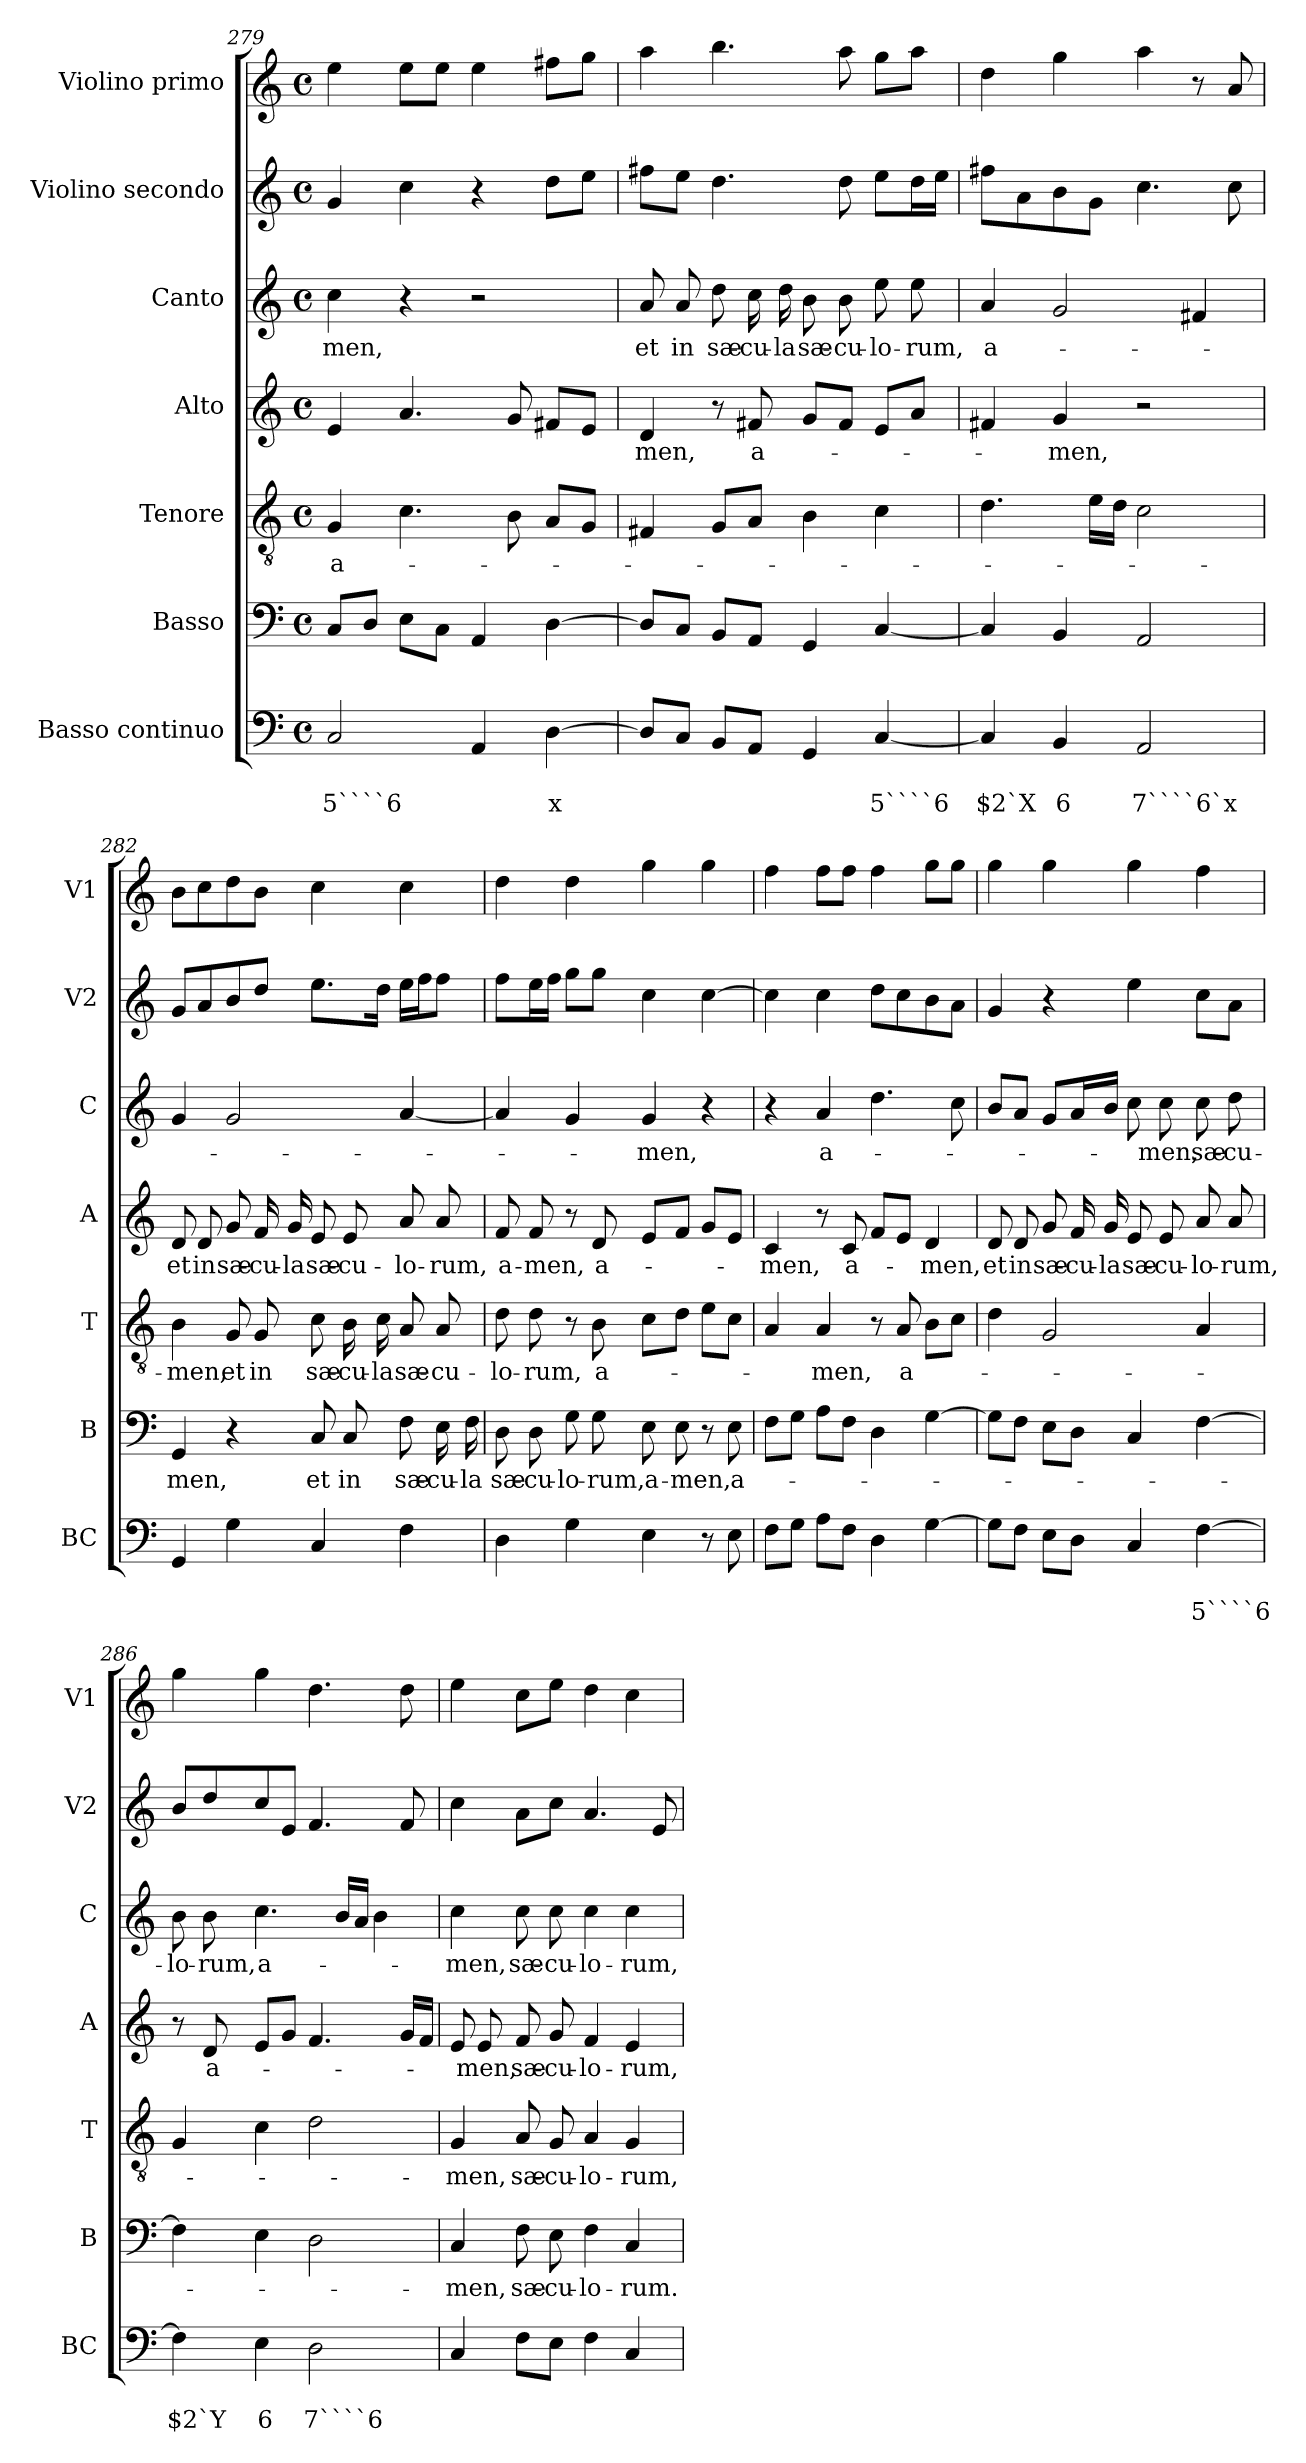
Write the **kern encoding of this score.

**kern	**text	**text	**kern	**text	**kern	**text	**kern	**text	**kern	**text	**kern	**kern
*part7	*part7	*part7	*part6	*part6	*part5	*part5	*part4	*part4	*part3	*part3	*part2	*part1
*staff7	*staff7	*staff7	*staff6	*staff6	*staff5	*staff5	*staff4	*staff4	*staff3	*staff3	*staff2	*staff1
*I"Basso continuo	*	*	*I"Basso	*	*I"Tenore	*	*I"Alto	*	*I"Canto	*	*I"Violino secondo	*I"Violino primo
*I'BC	*	*	*I'B	*	*I'T	*	*I'A	*	*I'C	*	*I'V2	*I'V1
*clefF4	*	*	*clefF4	*	*clefGv2	*	*clefG2	*	*clefG2	*	*clefG2	*clefG2
*k[]	*	*	*k[]	*	*k[]	*	*k[]	*	*k[]	*	*k[]	*k[]
*C:	*	*	*C:	*	*C:	*	*C:	*	*C:	*	*C:	*C:
*M4/4	*	*	*M4/4	*	*M4/4	*	*M4/4	*	*M4/4	*	*M4/4	*M4/4
*met(c)	*	*	*met(c)	*	*met(c)	*	*met(c)	*	*met(c)	*	*met(c)	*met(c)
=279	=279	=279	=279	=279	=279	=279	=279	=279	=279	=279	=279	=279
!	!	!LO:LY:b	!	!	!	!LO:LY:b	!	!	!	!LO:LY:b	!	!
2C/	.	5````6	8C/L	.	4G/	a-	4e/	.	4cc\	-men,	4g/	4ee\
.	.	.	8D/J	.	.	.	.	.	.	.	.	.
.	.	.	8E\L	.	4.c\	.	4.a/	.	4r	.	4cc\	8ee\L
.	.	.	8C\J	.	.	.	.	.	.	.	.	8ee\J
4AA/	.	.	4AA/	.	.	.	.	.	2r	.	4r	4ee\
.	.	.	.	.	8B\	.	8g/	.	.	.	.	.
!	!	!LO:LY:b	!	!	!	!	!	!	!	!	!	!
[4D\	.	x	[4D\	.	8A/L	.	8f#X/L	.	.	.	8dd\L	8ff#X\L
.	.	.	.	.	8G/J	.	8e/J	.	.	.	8ee\J	8gg\J
=280	=280	=280	=280	=280	=280	=280	=280	=280	=280	=280	=280	=280
!	!	!	!	!	!	!	!	!LO:LY:b	!	!LO:LY:b	!	!
8D/L]	.	.	8D/L]	.	4F#X/	.	4d/	-men,	8a/	et	8ff#X\L	4aa\
!	!	!	!	!	!	!	!	!	!	!LO:LY:b	!	!
8C/J	.	.	8C/J	.	.	.	.	.	8a/	in	8ee\J	.
!	!	!	!	!	!	!	!	!	!	!LO:LY:b	!	!
8BB/L	.	.	8BB/L	.	8G/L	.	8r	.	8dd\	sæ-	4.dd\	4.bb\
!	!	!	!	!	!	!	!	!LO:LY:b	!	!LO:LY:b	!	!
8AA/J	.	.	8AA/J	.	8A/J	.	8f#X/	a-	16cc\	-cu-	.	.
!	!	!	!	!	!	!	!	!	!	!LO:LY:b	!	!
.	.	.	.	.	.	.	.	.	16dd\	-la	.	.
!	!	!	!	!	!	!	!	!	!	!LO:LY:b	!	!
4GG/	.	.	4GG/	.	4B\	.	8g/L	.	8b\	sæ-	.	.
!	!	!	!	!	!	!	!	!	!	!LO:LY:b	!	!
.	.	.	.	.	.	.	8f#/J	.	8b\	-cu-	8dd\	8aa\
!	!	!LO:LY:b	!	!	!	!	!	!	!	!LO:LY:b	!	!
[4C/	.	5````6	[4C/	.	4c\	.	8e/L	.	8ee\	-lo-	8ee\L	8gg\L
!	!	!	!	!	!	!	!	!	!	!LO:LY:b	!	!
.	.	.	.	.	.	.	8a/J	.	8ee\	-rum,	16dd\L	8aa\J
.	.	.	.	.	.	.	.	.	.	.	16ee\JJ	.
!!LO:LB:g=z
=281	=281	=281	=281	=281	=281	=281	=281	=281	=281	=281	=281	=281
!	!	!LO:LY:b	!	!	!	!	!	!	!	!LO:LY:b	!	!
4C/]	.	$2`X	4C/]	.	4.d\	.	4f#X/	.	4a/	a-	8ff#X\L	4dd\
.	.	.	.	.	.	.	.	.	.	.	8a\	.
!	!	!LO:LY:b	!	!	!	!	!	!LO:LY:b	!	!	!	!
4BB/	.	6	4BB/	.	.	.	4g/	-men,	2g/	.	8b\	4gg\
.	.	.	.	.	16e\LL	.	.	.	.	.	8g\J	.
.	.	.	.	.	16d\JJ	.	.	.	.	.	.	.
!	!	!LO:LY:b	!	!	!	!	!	!	!	!	!	!
2AA/	.	7````6`x	2AA/	.	2c\	.	2r	.	.	.	4.cc\	4aa\
.	.	.	.	.	.	.	.	.	4f#X/	.	.	8r
.	.	.	.	.	.	.	.	.	.	.	8cc\	8a/
=282	=282	=282	=282	=282	=282	=282	=282	=282	=282	=282	=282	=282
!	!	!	!	!LO:LY:b	!	!LO:LY:b	!	!LO:LY:b	!	!	!	!
4GG/	.	.	4GG/	-men,	4B\	-men,	8d/	et	4g/	.	8g/L	8b\L
!	!	!	!	!	!	!	!	!LO:LY:b	!	!	!	!
.	.	.	.	.	.	.	8d/	in	.	.	8a/	8cc\
!	!	!	!	!	!	!LO:LY:b	!	!LO:LY:b	!	!	!	!
4G\	.	.	4r	.	8G/	et	8g/	sæ-	2g/	.	8b/	8dd\
!	!	!	!	!	!	!LO:LY:b	!	!LO:LY:b	!	!	!	!
.	.	.	.	.	8G/	in	16f/	-cu-	.	.	8dd/J	8b\J
!	!	!	!	!	!	!	!	!LO:LY:b	!	!	!	!
.	.	.	.	.	.	.	16g/	-la	.	.	.	.
!	!	!	!	!LO:LY:b	!	!LO:LY:b	!	!LO:LY:b	!	!	!	!
4C/	.	.	8C/	et	8c\	sæ-	8e/	sæ-	.	.	8.ee\L	4cc\
!	!	!	!	!LO:LY:b	!	!LO:LY:b	!	!LO:LY:b	!	!	!	!
.	.	.	8C/	in	16B\	-cu-	8e/	-cu-	.	.	.	.
!	!	!	!	!	!	!LO:LY:b	!	!	!	!	!	!
.	.	.	.	.	16c\	-la	.	.	.	.	16dd\Jk	.
!	!	!	!	!LO:LY:b	!	!LO:LY:b	!	!LO:LY:b	!	!	!	!
4F\	.	.	8F\	sæ-	8A/	sæ-	8a/	-lo-	[4a/	.	16ee\LL	4cc\
.	.	.	.	.	.	.	.	.	.	.	16ff\J	.
!	!	!	!	!LO:LY:b	!	!LO:LY:b	!	!LO:LY:b	!	!	!	!
.	.	.	16E\	-cu-	8A/	-cu-	8a/	-rum,	.	.	8ff\J	.
!	!	!	!	!LO:LY:b	!	!	!	!	!	!	!	!
.	.	.	16F\	-la	.	.	.	.	.	.	.	.
=283	=283	=283	=283	=283	=283	=283	=283	=283	=283	=283	=283	=283
!	!	!	!	!LO:LY:b	!	!LO:LY:b	!	!LO:LY:b	!	!	!	!
4D\	.	.	8D\	sæ-	8d\	-lo-	8f/	a-	4a/]	.	8ff\L	4dd\
!	!	!	!	!LO:LY:b	!	!LO:LY:b	!	!LO:LY:b	!	!	!	!
.	.	.	8D\	-cu-	8d\	-rum,	8f/	-men,	.	.	16ee\L	.
.	.	.	.	.	.	.	.	.	.	.	16ff\JJ	.
!	!	!	!	!LO:LY:b	!	!	!	!	!	!	!	!
4G\	.	.	8G\	-lo-	8r	.	8r	.	4g/	.	8gg\L	4dd\
!	!	!	!	!LO:LY:b	!	!LO:LY:b	!	!LO:LY:b	!	!	!	!
.	.	.	8G\	-rum,	8B\	a-	8d/	a-	.	.	8gg\J	.
!	!	!	!	!LO:LY:b	!	!	!	!	!	!LO:LY:b	!	!
4E\	.	.	8E\	a-	8c\L	.	8e/L	.	4g/	-men,	4cc\	4gg\
!	!	!	!	!LO:LY:b	!	!	!	!	!	!	!	!
.	.	.	8E\	-men,	8d\J	.	8f/J	.	.	.	.	.
8r	.	.	8r	.	8e\L	.	8g/L	.	4r	.	[4cc\	4gg\
!	!	!	!	!LO:LY:b	!	!	!	!	!	!	!	!
8E\	.	.	8E\	a-	8c\J	.	8e/J	.	.	.	.	.
=284	=284	=284	=284	=284	=284	=284	=284	=284	=284	=284	=284	=284
!	!	!	!	!	!	!	!	!LO:LY:b	!	!	!	!
8F\L	.	.	8F\L	.	4A/	.	4c/	-men,	4r	.	4cc\]	4ff\
8G\J	.	.	8G\J	.	.	.	.	.	.	.	.	.
!	!	!	!	!	!	!LO:LY:b	!	!	!	!LO:LY:b	!	!
8A\L	.	.	8A\L	.	4A/	-men,	8r	.	4a/	a-	4cc\	8ff\L
!	!	!	!	!	!	!	!	!LO:LY:b	!	!	!	!
8F\J	.	.	8F\J	.	.	.	8c/	a-	.	.	.	8ff\J
4D\	.	.	4D\	.	8r	.	8f/L	.	4.dd\	.	8dd\L	4ff\
!	!	!	!	!	!	!LO:LY:b	!	!	!	!	!	!
.	.	.	.	.	8A/	a-	8e/J	.	.	.	8cc\	.
!	!	!	!	!	!	!	!	!LO:LY:b	!	!	!	!
[4G\	.	.	[4G\	.	8B\L	.	4d/	-men,	.	.	8b\	8gg\L
.	.	.	.	.	8c\J	.	.	.	8cc\	.	8a\J	8gg\J
!!LO:PB:g=z
=285	=285	=285	=285	=285	=285	=285	=285	=285	=285	=285	=285	=285
!	!	!	!	!	!	!	!	!LO:LY:b	!	!	!	!
8G\L]	.	.	8G\L]	.	4d\	.	8d/	et	8b/L	.	4g/	4gg\
!	!	!	!	!	!	!	!	!LO:LY:b	!	!	!	!
8F\J	.	.	8F\J	.	.	.	8d/	in	8a/J	.	.	.
!	!	!	!	!	!	!	!	!LO:LY:b	!	!	!	!
8E\L	.	.	8E\L	.	2G/	.	8g/	sæ-	8g/L	.	4r	4gg\
!	!	!	!	!	!	!	!	!LO:LY:b	!	!	!	!
8D\J	.	.	8D\J	.	.	.	16f/	-cu-	16a/L	.	.	.
!	!	!	!	!	!	!	!	!LO:LY:b	!	!	!	!
.	.	.	.	.	.	.	16g/	-la	16b/JJ	.	.	.
!	!	!	!	!	!	!	!	!LO:LY:b	!	!	!	!
4C/	.	.	4C/	.	.	.	8e/	sæ-	8cc\	.	4ee\	4gg\
!	!	!	!	!	!	!	!	!LO:LY:b	!	!LO:LY:b	!	!
.	.	.	.	.	.	.	8e/	-cu-	8cc\	-men,	.	.
!	!	!LO:LY:b	!	!	!	!	!	!LO:LY:b	!	!LO:LY:b	!	!
[4F\	.	5````6	[4F\	.	4A/	.	8a/	-lo-	8cc\	sæ-	8cc\L	4ff\
!	!	!	!	!	!	!	!	!LO:LY:b	!	!LO:LY:b	!	!
.	.	.	.	.	.	.	8a/	-rum,	8dd\	-cu-	8a\J	.
=286	=286	=286	=286	=286	=286	=286	=286	=286	=286	=286	=286	=286
!	!	!LO:LY:b	!	!	!	!	!	!	!	!LO:LY:b	!	!
4F\]	.	$2`Y	4F\]	.	4G/	.	8r	.	8b\	-lo-	8b/L	4gg\
!	!	!	!	!	!	!	!	!LO:LY:b	!	!LO:LY:b	!	!
.	.	.	.	.	.	.	8d/	a-	8b\	-rum,	8dd/	.
!	!	!LO:LY:b	!	!	!	!	!	!	!	!LO:LY:b	!	!
4E\	.	6	4E\	.	4c\	.	8e/L	.	4.cc\	a-	8cc/	4gg\
.	.	.	.	.	.	.	8g/J	.	.	.	8e/J	.
!	!	!LO:LY:b	!	!	!	!	!	!	!	!	!	!
2D\	.	7````6	2D\	.	2d\	.	4.f/	.	.	.	4.f/	4.dd\
.	.	.	.	.	.	.	.	.	16b/LL	.	.	.
.	.	.	.	.	.	.	.	.	16a/JJ	.	.	.
.	.	.	.	.	.	.	.	.	4b\	.	.	.
.	.	.	.	.	.	.	16g/LL	.	.	.	8f/	8dd\
.	.	.	.	.	.	.	16f/JJ	.	.	.	.	.
=287	=287	=287	=287	=287	=287	=287	=287	=287	=287	=287	=287	=287
!	!	!	!	!LO:LY:b	!	!LO:LY:b	!	!	!	!LO:LY:b	!	!
4C/	.	.	4C/	-men,	4G/	-men,	8e/	.	4cc\	-men,	4cc\	4ee\
!	!	!	!	!	!	!	!	!LO:LY:b	!	!	!	!
.	.	.	.	.	.	.	8e/	-men,	.	.	.	.
!	!	!	!	!LO:LY:b	!	!LO:LY:b	!	!LO:LY:b	!	!LO:LY:b	!	!
8F\L	.	.	8F\	sæ-	8A/	sæ-	8f/	sæ-	8cc\	sæ-	8a\L	8cc\L
!	!	!	!	!LO:LY:b	!	!LO:LY:b	!	!LO:LY:b	!	!LO:LY:b	!	!
8E\J	.	.	8E\	-cu-	8G/	-cu-	8g/	-cu-	8cc\	-cu-	8cc\J	8ee\J
!	!	!	!	!LO:LY:b	!	!LO:LY:b	!	!LO:LY:b	!	!LO:LY:b	!	!
4F\	.	.	4F\	-lo-	4A/	-lo-	4f/	-lo-	4cc\	-lo-	4.a/	4dd\
!	!	!	!	!LO:LY:b	!	!LO:LY:b	!	!LO:LY:b	!	!LO:LY:b	!	!
4C/	.	.	4C/	-rum.	4G/	-rum,	4e/	-rum,	4cc\	-rum,	.	4cc\
.	.	.	.	.	.	.	.	.	.	.	8e/	.
=	=	=	=	=	=	=	=	=	=	=	=	=
*-	*-	*-	*-	*-	*-	*-	*-	*-	*-	*-	*-	*-
